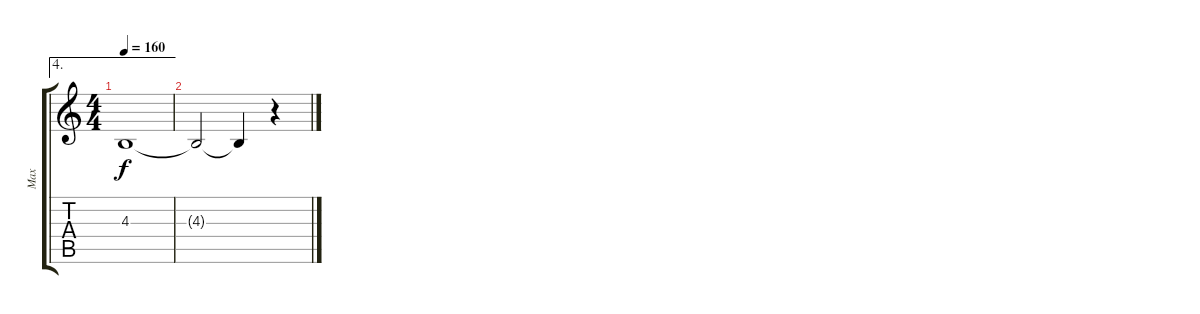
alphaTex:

\track ("Max" "Max") {instrument choiraahs}
\staff {score tabs}
\tuning (E4 B3 G3 D3 A2 E2) {hide}
\ae 4
\ts (4 4)
\tempo 160
\clef g2
\ks c
4.3.1{dy f} |
4.3{t}.2 4.3{t}.4 r.4
